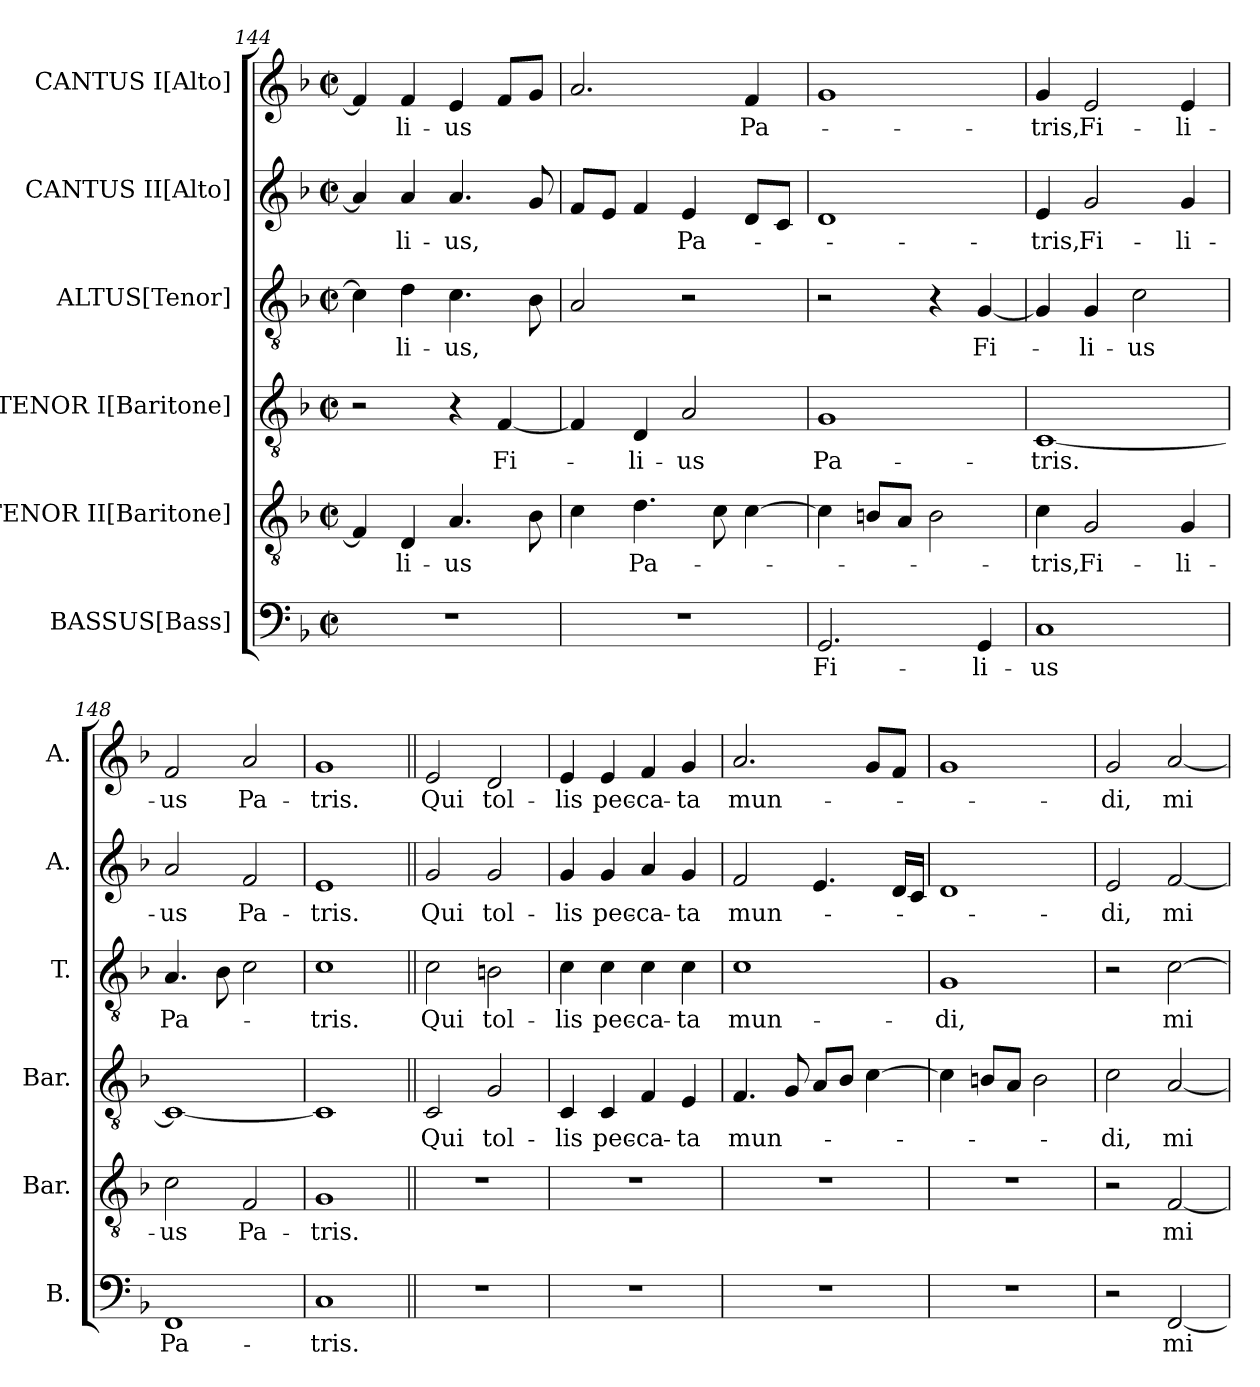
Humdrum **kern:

**kern	**text	**kern	**text	**kern	**text	**kern	**text	**kern	**text	**kern	**text
*part6	*part6	*part5	*part5	*part4	*part4	*part3	*part3	*part2	*part2	*part1	*part1
*staff6	*staff6	*staff5	*staff5	*staff4	*staff4	*staff3	*staff3	*staff2	*staff2	*staff1	*staff1
*I"BASSUS[Bass]	*	*I"TENOR II[Baritone]	*	*I"TENOR I[Baritone]	*	*I"ALTUS[Tenor]	*	*I"CANTUS II[Alto]	*	*I"CANTUS I[Alto]	*
*I'B.	*	*I'Bar.	*	*I'Bar.	*	*I'T.	*	*I'A.	*	*I'A.	*
*clefF4	*	*clefGv2	*	*clefGv2	*	*clefGv2	*	*clefG2	*	*clefG2	*
*	*	*ITrd7c12	*	*ITrd7c12	*	*ITrd7c12	*	*	*	*	*
*k[b-]	*	*k[b-]	*	*k[b-]	*	*k[b-]	*	*k[b-]	*	*k[b-]	*
*F:	*	*F:	*	*F:	*	*F:	*	*F:	*	*F:	*
*M2/2	*	*M2/2	*	*M2/2	*	*M2/2	*	*M2/2	*	*M2/2	*
*met(c|)	*	*met(c|)	*	*met(c|)	*	*met(c|)	*	*met(c|)	*	*met(c|)	*
=144	=144	=144	=144	=144	=144	=144	=144	=144	=144	=144	=144
1r	.	4FF/]	.	2r	.	4C\]	.	4a/]	.	4f/]	.
!	!	!	!LO:LY:b	!	!	!	!LO:LY:b	!	!LO:LY:b	!	!LO:LY:b
.	.	4DD/	-li-	.	.	4D\	-li-	4a/	-li-	4f/	-li-
!	!	!	!LO:LY:b	!	!	!	!LO:LY:b	!	!LO:LY:b	!	!LO:LY:b
.	.	4.AA/	-us	4r	.	4.C\	-us,	4.a/	-us,	4e/	-us
!	!	!	!	!	!LO:LY:b	!	!	!	!	!	!
.	.	.	.	[<4FF/	Fi-	.	.	.	.	8f/L	.
.	.	8BB-\	.	.	.	8BB-\	.	8g/	.	8g/J	.
=145	=145	=145	=145	=145	=145	=145	=145	=145	=145	=145	=145
1r	.	4C\	.	4FF/]	.	2AA/	.	8f/L	.	2.a/	.
.	.	.	.	.	.	.	.	8e/J	.	.	.
!	!	!	!LO:LY:b	!	!LO:LY:b	!	!	!	!	!	!
.	.	4.D\	Pa-	4DD/	-li-	.	.	4f/	.	.	.
!	!	!	!	!	!LO:LY:b	!	!	!	!LO:LY:b	!	!
.	.	.	.	2AA/	-us	2r	.	4e/	Pa-	.	.
.	.	8C\	.	.	.	.	.	.	.	.	.
!	!	!	!	!	!	!	!	!	!	!	!LO:LY:b
.	.	[>4C\	.	.	.	.	.	8d/L	.	4f/	Pa-
.	.	.	.	.	.	.	.	8c/J	.	.	.
!!LO:PB:g=z
=146	=146	=146	=146	=146	=146	=146	=146	=146	=146	=146	=146
!	!LO:LY:b	!	!	!	!LO:LY:b	!	!	!	!	!	!
2.GG/	Fi-	4C\]	.	1GG	Pa-	2r	.	1d	.	1g	.
.	.	8BBn/L	.	.	.	.	.	.	.	.	.
.	.	8AA/J	.	.	.	.	.	.	.	.	.
.	.	2BB\	.	.	.	4r	.	.	.	.	.
!	!LO:LY:b	!	!	!	!	!	!LO:LY:b	!	!	!	!
4GG/	-li-	.	.	.	.	[<4GG/	Fi-	.	.	.	.
=147	=147	=147	=147	=147	=147	=147	=147	=147	=147	=147	=147
!	!LO:LY:b	!	!LO:LY:b	!	!LO:LY:b	!	!	!	!LO:LY:b	!	!LO:LY:b
1C	-us	4C\	-tris,	[<1CC	-tris.	4GG/]	.	4e/	-tris,	4g/	-tris,
!	!	!	!LO:LY:b	!	!	!	!LO:LY:b	!	!LO:LY:b	!	!LO:LY:b
.	.	2GG/	Fi-	.	.	4GG/	-li-	2g/	Fi-	2e/	Fi-
!	!	!	!	!	!	!	!LO:LY:b	!	!	!	!
.	.	.	.	.	.	2C\	-us	.	.	.	.
!	!	!	!LO:LY:b	!	!	!	!	!	!LO:LY:b	!	!LO:LY:b
.	.	4GG/	-li-	.	.	.	.	4g/	-li-	4e/	-li-
=148	=148	=148	=148	=148	=148	=148	=148	=148	=148	=148	=148
!	!LO:LY:b	!	!LO:LY:b	!	!	!	!LO:LY:b	!	!LO:LY:b	!	!LO:LY:b
1FF	Pa-	2C\	-us	1CC_	.	4.AA/	Pa-	2a/	-us	2f/	-us
.	.	.	.	.	.	8BB-\	.	.	.	.	.
!	!	!	!LO:LY:b	!	!	!	!	!	!LO:LY:b	!	!LO:LY:b
.	.	2FF/	Pa-	.	.	2C\	.	2f/	Pa-	2a/	Pa-
=149	=149	=149	=149	=149	=149	=149	=149	=149	=149	=149	=149
!	!LO:LY:b	!	!LO:LY:b	!	!	!	!LO:LY:b	!	!LO:LY:b	!	!LO:LY:b
1C	-tris.	1GG	-tris.	1CC]	.	1C	-tris.	1e	-tris.	1g	-tris.
=150||	=150||	=150||	=150||	=150||	=150||	=150||	=150||	=150||	=150||	=150||	=150||
!	!	!	!	!	!LO:LY:b	!	!LO:LY:b	!	!LO:LY:b	!	!LO:LY:b
1r	.	1r	.	2CC/	Qui	2C\	Qui	2g/	Qui	2e/	Qui
!	!	!	!	!	!LO:LY:b	!	!LO:LY:b	!	!LO:LY:b	!	!LO:LY:b
.	.	.	.	2GG/	tol-	2BBn\	tol-	2g/	tol-	2d/	tol-
=151	=151	=151	=151	=151	=151	=151	=151	=151	=151	=151	=151
!	!	!	!	!	!LO:LY:b	!	!LO:LY:b	!	!LO:LY:b	!	!LO:LY:b
1r	.	1r	.	4CC/	-lis	4C\	-lis	4g/	-lis	4e/	-lis
!	!	!	!	!	!LO:LY:b	!	!LO:LY:b	!	!LO:LY:b	!	!LO:LY:b
.	.	.	.	4CC/	pec-	4C\	pec-	4g/	pec-	4e/	pec-
!	!	!	!	!	!LO:LY:b	!	!LO:LY:b	!	!LO:LY:b	!	!LO:LY:b
.	.	.	.	4FF/	-ca-	4C\	-ca-	4a/	-ca-	4f/	-ca-
!	!	!	!	!	!LO:LY:b	!	!LO:LY:b	!	!LO:LY:b	!	!LO:LY:b
.	.	.	.	4EE/	-ta	4C\	-ta	4g/	-ta	4g/	-ta
=152	=152	=152	=152	=152	=152	=152	=152	=152	=152	=152	=152
!	!	!	!	!	!LO:LY:b	!	!LO:LY:b	!	!LO:LY:b	!	!LO:LY:b
1r	.	1r	.	4.FF/	mun-	1C	mun-	2f/	mun-	2.a/	mun-
.	.	.	.	8GG/	.	.	.	.	.	.	.
.	.	.	.	8AA/L	.	.	.	4.e/	.	.	.
.	.	.	.	8BB-/J	.	.	.	.	.	.	.
.	.	.	.	[>4C\	.	.	.	.	.	8g/L	.
.	.	.	.	.	.	.	.	16d/LL	.	8f/J	.
.	.	.	.	.	.	.	.	16c/JJ	.	.	.
!!LO:LB:g=z
=153	=153	=153	=153	=153	=153	=153	=153	=153	=153	=153	=153
!	!	!	!	!	!	!	!LO:LY:b	!	!	!	!
1r	.	1r	.	4C\]	.	1GG	-di,	1d	.	1g	.
.	.	.	.	8BBn/L	.	.	.	.	.	.	.
.	.	.	.	8AA/J	.	.	.	.	.	.	.
.	.	.	.	2BB\	.	.	.	.	.	.	.
=154	=154	=154	=154	=154	=154	=154	=154	=154	=154	=154	=154
!	!	!	!	!	!LO:LY:b	!	!	!	!LO:LY:b	!	!LO:LY:b
2r	.	2r	.	2C\	-di,	2r	.	2e/	-di,	2g/	-di,
!	!LO:LY:b	!	!LO:LY:b	!	!LO:LY:b	!	!LO:LY:b	!	!LO:LY:b	!	!LO:LY:b
[<2FF/	mi-	[<2FF/	mi-	[<2AA/	mi-	[>2C\	mi-	[<2f/	mi-	[<2a/	mi-
=	=	=	=	=	=	=	=	=	=	=	=
*-	*-	*-	*-	*-	*-	*-	*-	*-	*-	*-	*-
